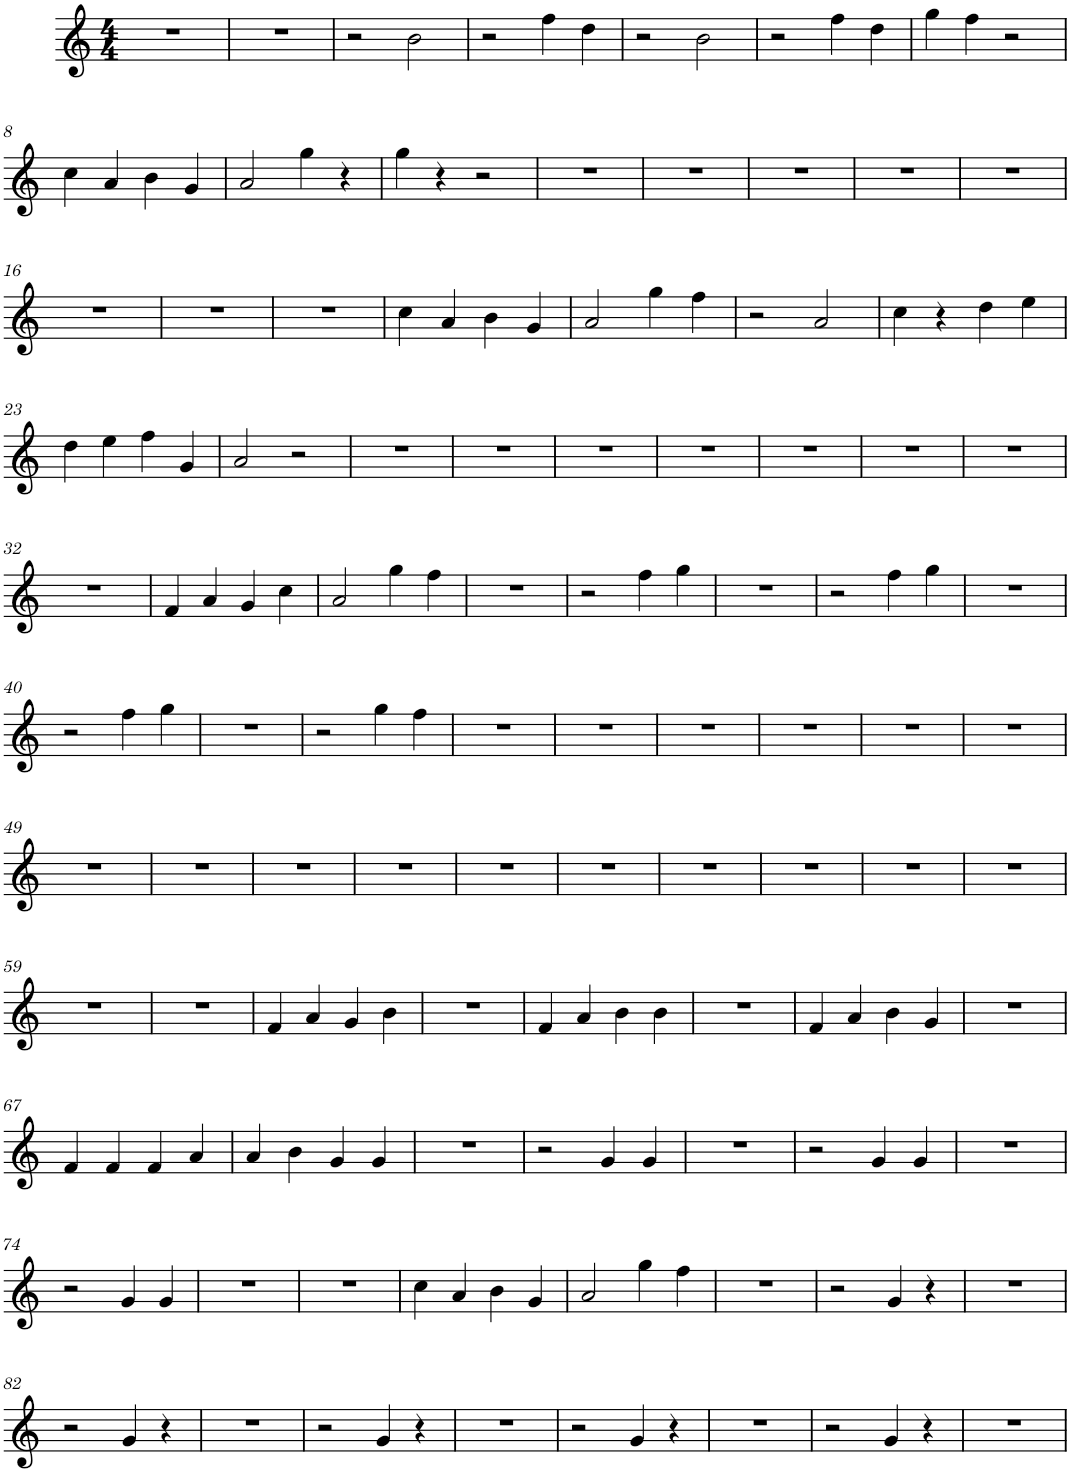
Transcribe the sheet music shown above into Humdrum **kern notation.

**kern
*part1
*staff1
*I"Alto Saxophone
*I'A. Sax.
*clefG2
*Trd5c9
*k[]
*M4/4
=1
1r
=2
1r
=3
2r
2b\
=4
2r
4ff\
4dd\
=5
2r
2b\
=6
2r
4ff\
4dd\
=7
4gg\
4ff\
2r
!!LO:LB:g=z
=8
4cc\
4a/
4b\
4g/
=9
2a/
4gg\
4r
=10
4gg\
4r
2r
=11
1r
=12
1r
=13
1r
=14
1r
=15
1r
!!LO:LB:g=z
=16
1r
=17
1r
=18
1r
=19
4cc\
4a/
4b\
4g/
=20
2a/
4gg\
4ff\
=21
2r
2a/
=22
4cc\
4r
4dd\
4ee\
!!LO:LB:g=z
=23
4dd\
4ee\
4ff\
4g/
=24
2a/
2r
=25
1r
=26
1r
=27
1r
=28
1r
=29
1r
=30
1r
=31
1r
!!LO:LB:g=z
=32
1r
=33
4f/
4a/
4g/
4cc\
=34
2a/
4gg\
4ff\
=35
1r
=36
2r
4ff\
4gg\
=37
1r
=38
2r
4ff\
4gg\
=39
1r
!!LO:LB:g=z
=40
2r
4ff\
4gg\
=41
1r
=42
2r
4gg\
4ff\
=43
1r
=44
1r
=45
1r
=46
1r
=47
1r
=48
1r
!!LO:LB:g=z
=49
1r
=50
1r
=51
1r
=52
1r
=53
1r
=54
1r
=55
1r
=56
1r
=57
1r
=58
1r
!!LO:LB:g=z
=59
1r
=60
1r
=61
4f/
4a/
4g/
4b\
=62
1r
=63
4f/
4a/
4b\
4b\
=64
1r
=65
4f/
4a/
4b\
4g/
=66
1r
!!LO:LB:g=z
=67
4f/
4f/
4f/
4a/
=68
4a/
4b\
4g/
4g/
=69
1r
=70
2r
4g/
4g/
=71
1r
=72
2r
4g/
4g/
=73
1r
!!LO:LB:g=z
=74
2r
4g/
4g/
=75
1r
=76
1r
=77
4cc\
4a/
4b\
4g/
=78
2a/
4gg\
4ff\
=79
1r
=80
2r
4g/
4r
=81
1r
!!LO:LB:g=z
=82
2r
4g/
4r
=83
1r
=84
2r
4g/
4r
=85
1r
=86
2r
4g/
4r
=87
1r
=88
2r
4g/
4r
=89
1r
=
*-
